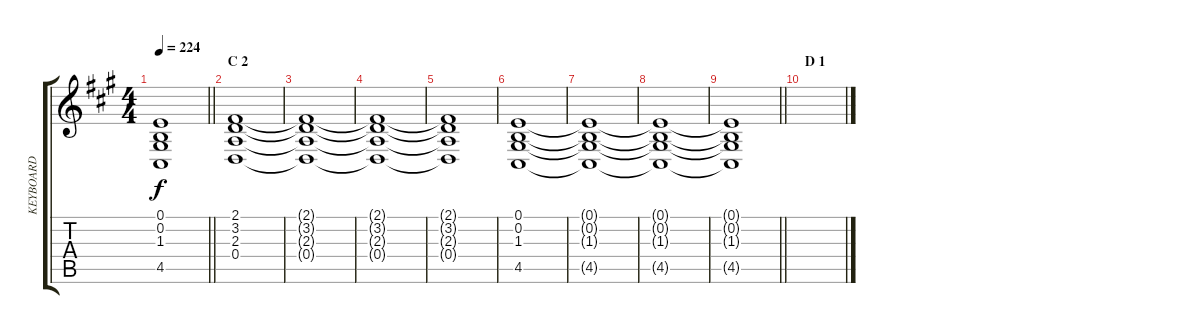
\track ("KEYBOARD" "KEYBOARD") {instrument stringensemble1}
\staff {score tabs}
\tuning (E4 B3 G3 D3 A2 E2) {hide}
\ts (4 4)
\tempo 224
\clef g2
\barLineRight lightlight
\ks a
(0.1{t} 0.2{t} 1.3{t} 4.5{t}).1{dy f} |
\section ("" "C 2")
(2.1 3.2 2.3 0.4).1 |
(2.1{t} 3.2{t} 2.3{t} 0.4{t}).1 |
(2.1{t} 3.2{t} 2.3{t} 0.4{t}).1 |
(2.1{t} 3.2{t} 2.3{t} 0.4{t}).1 |
(0.1 0.2 1.3 4.5).1 |
(0.1{t} 0.2{t} 1.3{t} 4.5{t}).1 |
(0.1{t} 0.2{t} 1.3{t} 4.5{t}).1 |
\barLineRight lightlight
(0.1{t} 0.2{t} 1.3{t} 4.5{t}).1 |
\section ("" "D 1")
